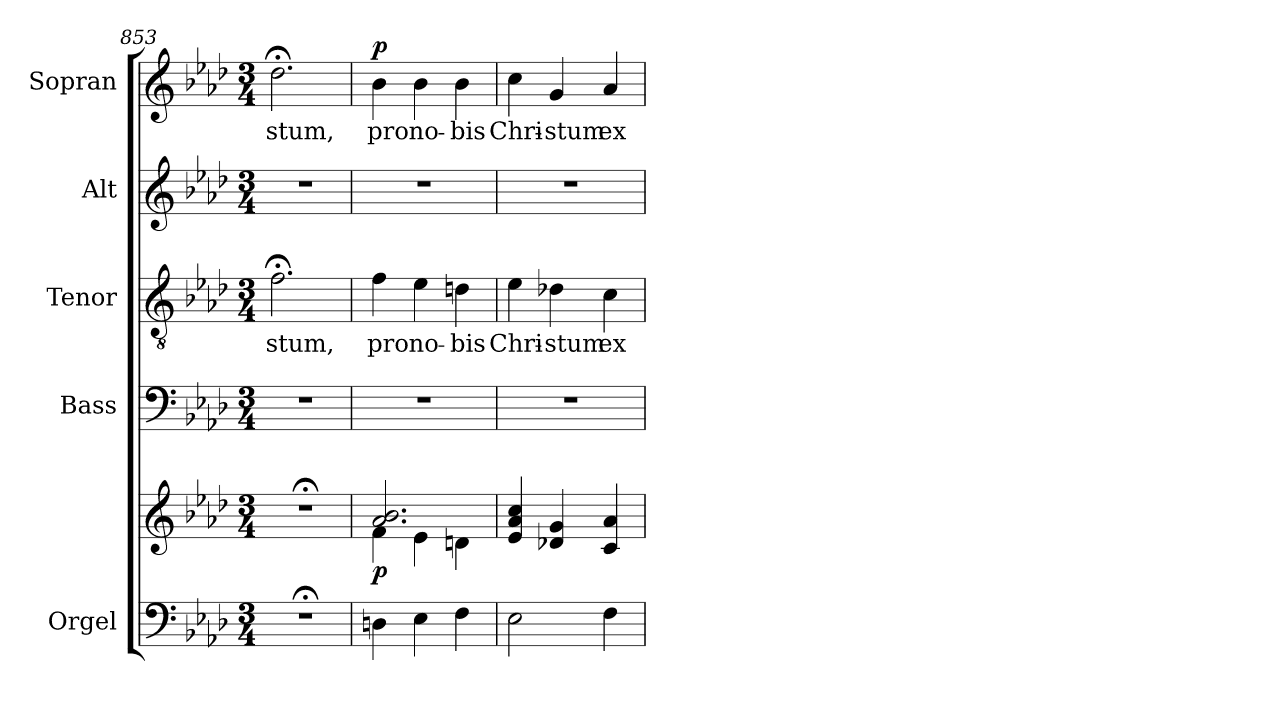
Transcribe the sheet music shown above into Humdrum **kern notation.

**kern	**kern	**dynam	**kern	**kern	**text	**kern	**kern	**text	**dynam
*part5	*part5	*part5	*part4	*part3	*part3	*part2	*part1	*part1	*part1
*staff6	*staff5	*staff5/6	*staff4	*staff3	*staff3	*staff2	*staff1	*staff1	*staff1
*I"Orgel	*	*	*I"Bass	*I"Tenor	*	*I"Alt	*I"Sopran	*	*
*I'Org.	*	*	*I'B.	*I'T.	*	*I'A.	*I'S.	*	*
*clefF4	*clefG2	*	*clefF4	*clefGv2	*	*clefG2	*clefG2	*	*
*k[b-e-a-d-]	*k[b-e-a-d-]	*	*k[b-e-a-d-]	*k[b-e-a-d-]	*	*k[b-e-a-d-]	*k[b-e-a-d-]	*	*
*A-:	*A-:	*	*A-:	*A-:	*	*A-:	*A-:	*	*
*M3/4	*M3/4	*	*M3/4	*M3/4	*	*M3/4	*M3/4	*	*
=853	=853	=853	=853	=853	=853	=853	=853	=853	=853
!LO:N:vis=1	!LO:N:vis=1	!	!	!	!LO:LY:b	!	!	!LO:LY:b	!
2.r;<	2.r;<	.	2.r	2.f;<\	-stum,	2.r	2.dd-;<\	-stum,	.
=854	=854	=854	=854	=854	=854	=854	=854	=854	=854
*	*^	*	*	*	*	*	*	*	*
!	!	!	!LO:DY:b	!	!	!LO:LY:b	!	!	!LO:LY:b	!LO:DY:a
4Dn\	2.a-/ 2.b-/	4f\	p	2.r	4f\	pro	2.r	4b-\	pro	p
!	!	!	!	!	!	!LO:LY:b	!	!	!LO:LY:b	!
4E-\	.	4e-\	.	.	4e-\	no-	.	4b-\	no-	.
!	!	!	!	!	!	!LO:LY:b	!	!	!LO:LY:b	!
4F\	.	4dn\	.	.	4dn\	-bis	.	4b-\	-bis	.
=855	=855	=855	=855	=855	=855	=855	=855	=855	=855	=855
!	!	!	!	!	!	!LO:LY:b	!	!	!LO:LY:b	!
*	*v	*v	*	*	*	*	*	*	*	*
2E-\	4e-/ 4a-/ 4cc/	.	2.r	4e-\	Chri-	2.r	4cc\	Chri-	.
!	!	!	!	!	!LO:LY:b	!	!	!LO:LY:b	!
.	4d-X/ 4g/	.	.	4d-X\	-stum	.	4g/	-stum	.
!	!	!	!	!	!LO:LY:b	!	!	!LO:LY:b	!
4F\	4c/ 4a-/	.	.	4c\	ex-	.	4a-/	ex-	.
=	=	=	=	=	=	=	=	=	=
*-	*-	*-	*-	*-	*-	*-	*-	*-	*-
